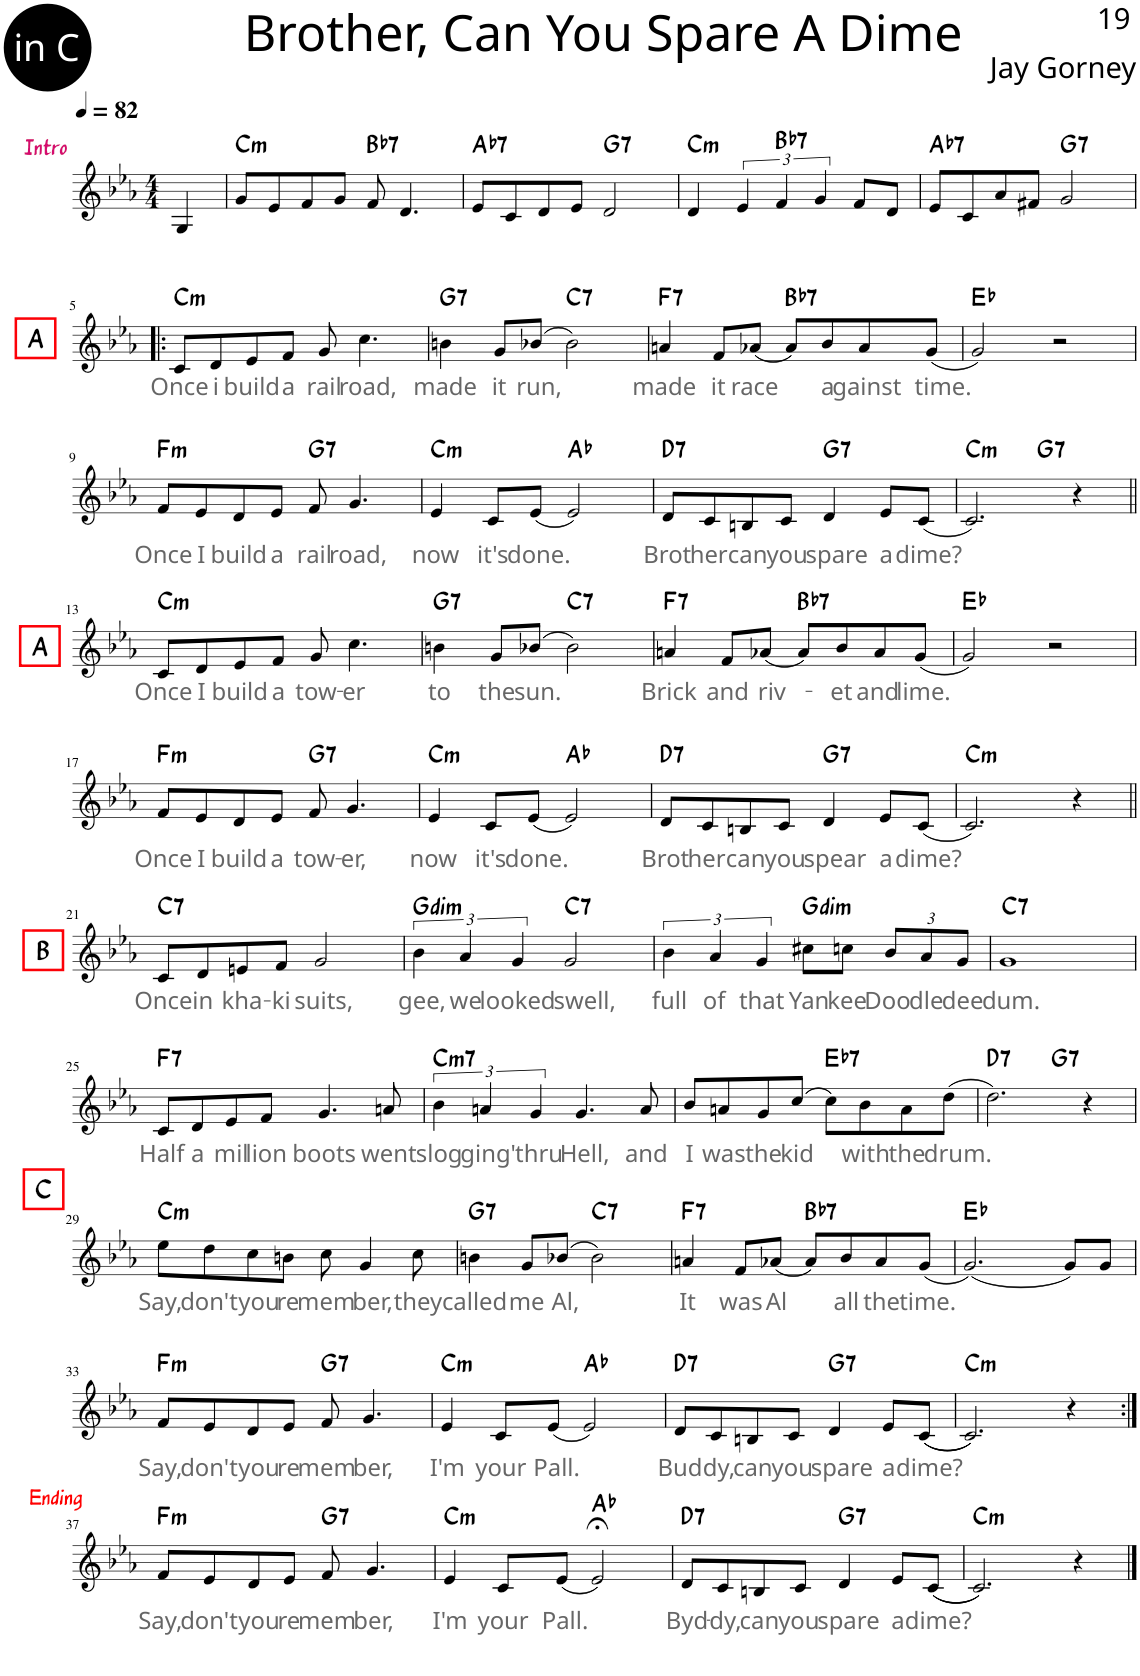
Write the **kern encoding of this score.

**kern	**text	**harte
*part1	*part1	*part1
*staff1	*staff1	*
*I"Voice	*	*
*clefG2	*	*
*k[b-e-a-]	*	*
*M4/4	*	*
*MM82	*	*
=	=	=
!LO:TX:a:color=#D50B6F:t=Intro	!	!
4G/	.	.
=1	=1	=1
!	!	!LO:H:kt=m
8g/L	.	C:min
8e-/	.	.
8f/	.	.
8g/J	.	.
!	!	!LO:H:kt=7
8f/	.	Bb:7
4.d/	.	.
=2	=2	=2
!	!	!LO:H:kt=7
8e-/L	.	Ab:7
8c/	.	.
8d/	.	.
8e-/J	.	.
!	!	!LO:H:kt=7
2d/	.	G:7
=3	=3	=3
!	!	!LO:H:kt=m
4d/	.	C:min
6e-/	.	.
!	!	!LO:H:kt=7
6f/	.	Bb:7
6g/	.	.
8f/L	.	.
8d/J	.	.
=4	=4	=4
!	!	!LO:H:kt=7
8e-/L	.	Ab:7
8c/	.	.
8a-/	.	.
8f#X/J	.	.
!	!	!LO:H:kt=7
2g/	.	G:7
!!LO:LB:g=z
=5!|:	=5!|:	=5!|:
!LO:TX:a:B:t=A	!	!
!	!LO:LY:b:color=#666666	!LO:H:kt=m
8c/L	Once	C:min
!	!LO:LY:b:color=#666666	!
8d/	i	.
!	!LO:LY:b:color=#666666	!
8e-/	build	.
!	!LO:LY:b:color=#666666	!
8f/J	a	.
!	!LO:LY:b:color=#666666	!
8g/	rail-	.
!	!LO:LY:b:color=#666666	!
4.cc\	-road,	.
=6	=6	=6
!	!LO:LY:b:color=#666666	!LO:H:kt=7
4bn\	made	G:7
!	!LO:LY:b:color=#666666	!
8g/L	it	.
!	!LO:LY:b:color=#666666	!
(8b-X/J	run,	.
!	!	!LO:H:kt=7
2b-\)	.	C:7
=7	=7	=7
!	!LO:LY:b:color=#666666	!LO:H:kt=7
4an/	made	F:7
!	!LO:LY:b:color=#666666	!
8f/L	it	.
!	!LO:LY:b:color=#666666	!
(8a-X/J	race	.
!	!	!LO:H:kt=7
8a-/L)	.	Bb:7
!	!LO:LY:b:color=#666666	!
8b-/	a-	.
!	!LO:LY:b:color=#666666	!
8a-/	-gainst	.
!	!LO:LY:b:color=#666666	!
(8g/J	time.	.
=8	=8	=8
2g/)	.	Eb:maj
2r	.	.
!!LO:LB:g=z
=9	=9	=9
!	!LO:LY:b:color=#666666	!LO:H:kt=m
8f/L	Once	F:min
!	!LO:LY:b:color=#666666	!
8e-/	I	.
!	!LO:LY:b:color=#666666	!
8d/	build	.
!	!LO:LY:b:color=#666666	!
8e-/J	a	.
!	!LO:LY:b:color=#666666	!LO:H:kt=7
8f/	rail-	G:7
!	!LO:LY:b:color=#666666	!
4.g/	-road,	.
=10	=10	=10
!	!LO:LY:b:color=#666666	!LO:H:kt=m
4e-/	now	C:min
!	!LO:LY:b:color=#666666	!
8c/L	it's	.
!	!LO:LY:b:color=#666666	!
(8e-/J	done.	.
2e-/)	.	Ab:maj
=11	=11	=11
!	!LO:LY:b:color=#666666	!LO:H:kt=7
8d/L	Brot	D:7
!	!LO:LY:b:color=#666666	!
8c/	her	.
!	!LO:LY:b:color=#666666	!
8Bn/	can	.
!	!LO:LY:b:color=#666666	!
8c/J	you	.
!	!LO:LY:b:color=#666666	!LO:H:kt=7
4d/	spare	G:7
!	!LO:LY:b:color=#666666	!
8e-/L	a	.
!	!LO:LY:b:color=#666666	!
(8c/J	dime?	.
=12	=12	=12
!	!	!LO:H:kt=m
*^	*	*
2.c/)	2ryy	.	C:min
!	!	!	!LO:H:kt=7
.	2ryy	.	G:7
4r	.	.	.
!!LO:LB:g=z	!!
=13||	=13||	=13||	=13||
!LO:TX:a:B:t=A	!	!	!
!	!	!LO:LY:b:color=#666666	!LO:H:kt=m
*v	*v	*	*
8c/L	Once	C:min
!	!LO:LY:b:color=#666666	!
8d/	I	.
!	!LO:LY:b:color=#666666	!
8e-/	build	.
!	!LO:LY:b:color=#666666	!
8f/J	a	.
!	!LO:LY:b:color=#666666	!
8g/	tow-	.
!	!LO:LY:b:color=#666666	!
4.cc\	-er	.
=14	=14	=14
!	!LO:LY:b:color=#666666	!LO:H:kt=7
4bn\	to	G:7
!	!LO:LY:b:color=#666666	!
8g/L	the	.
!	!LO:LY:b:color=#666666	!
(8b-X/J	sun.	.
!	!	!LO:H:kt=7
2b-\)	.	C:7
=15	=15	=15
!	!LO:LY:b:color=#666666	!LO:H:kt=7
4an/	Brick	F:7
!	!LO:LY:b:color=#666666	!
8f/L	and	.
!	!LO:LY:b:color=#666666	!
(8a-X/J	riv-	.
!	!	!LO:H:kt=7
8a-/L)	.	Bb:7
!	!LO:LY:b:color=#666666	!
8b-/	-et	.
!	!LO:LY:b:color=#666666	!
8a-/	and	.
!	!LO:LY:b:color=#666666	!
(8g/J	lime.	.
=16	=16	=16
2g/)	.	Eb:maj
2r	.	.
!!LO:LB:g=z
=17	=17	=17
!	!LO:LY:b:color=#666666	!LO:H:kt=m
8f/L	Once	F:min
!	!LO:LY:b:color=#666666	!
8e-/	I	.
!	!LO:LY:b:color=#666666	!
8d/	build	.
!	!LO:LY:b:color=#666666	!
8e-/J	a	.
!	!LO:LY:b:color=#666666	!LO:H:kt=7
8f/	tow-	G:7
!	!LO:LY:b:color=#666666	!
4.g/	-er,	.
=18	=18	=18
!	!LO:LY:b:color=#666666	!LO:H:kt=m
4e-/	now	C:min
!	!LO:LY:b:color=#666666	!
8c/L	it's	.
!	!LO:LY:b:color=#666666	!
(8e-/J	done.	.
2e-/)	.	Ab:maj
=19	=19	=19
!	!LO:LY:b:color=#666666	!LO:H:kt=7
8d/L	Brot-	D:7
!	!LO:LY:b:color=#666666	!
8c/	-her	.
!	!LO:LY:b:color=#666666	!
8Bn/	can	.
!	!LO:LY:b:color=#666666	!
8c/J	you	.
!	!LO:LY:b:color=#666666	!LO:H:kt=7
4d/	spear	G:7
!	!LO:LY:b:color=#666666	!
8e-/L	a	.
!	!LO:LY:b:color=#666666	!
(8c/J	dime?	.
=20	=20	=20
!	!	!LO:H:kt=m
2.c/)	.	C:min
4r	.	.
!!LO:LB:g=z
=21||	=21||	=21||
!LO:TX:a:B:t=B	!	!
!	!LO:LY:b:color=#666666	!LO:H:kt=7
8c/L	Once	C:7
!	!LO:LY:b:color=#666666	!
8d/	in	.
!	!LO:LY:b:color=#666666	!
8en/	kha-	.
!	!LO:LY:b:color=#666666	!
8f/J	-ki	.
!	!LO:LY:b:color=#666666	!
2g/	suits,	.
=22	=22	=22
!	!LO:LY:b:color=#666666	!LO:H:kt=dim
6b-\	gee,	G:dim
!	!LO:LY:b:color=#666666	!
6a-/	we	.
!	!LO:LY:b:color=#666666	!
6g/	looked	.
!	!LO:LY:b:color=#666666	!LO:H:kt=7
2g/	swell,	C:7
=23	=23	=23
!	!LO:LY:b:color=#666666	!
6b-\	full	.
!	!LO:LY:b:color=#666666	!
6a-/	of	.
!	!LO:LY:b:color=#666666	!
6g/	that	.
!	!LO:LY:b:color=#666666	!LO:H:kt=dim
8cc#X\L	Yan-	G:dim
!	!LO:LY:b:color=#666666	!
8ccn\J	-kee	.
*Xbrackettup	*	*
!	!LO:LY:b:color=#666666	!
12b-/L	Doo-	.
!	!LO:LY:b:color=#666666	!
12a-/	-dle-	.
!	!LO:LY:b:color=#666666	!
12g/J	-dee	.
=24	=24	=24
!	!LO:LY:b:color=#666666	!LO:H:kt=7
1g	dum.	C:7
!!LO:LB:g=z
=25	=25	=25
!	!LO:LY:b:color=#666666	!LO:H:kt=7
8c/L	Half	F:7
!	!LO:LY:b:color=#666666	!
8d/	a	.
!	!LO:LY:b:color=#666666	!
8e-/	mil-	.
!	!LO:LY:b:color=#666666	!
8f/J	-lion	.
!	!LO:LY:b:color=#666666	!
4.g/	boots	.
!	!LO:LY:b:color=#666666	!
8an/	went	.
=26	=26	=26
*brackettup	*	*
!	!LO:LY:b:color=#666666	!LO:H:kt=m7
6b-\	slog-	C:min7
!	!LO:LY:b:color=#666666	!
6an/	-ging'	.
!	!LO:LY:b:color=#666666	!
6g/	thru	.
!	!LO:LY:b:color=#666666	!
4.g/	Hell,	.
!	!LO:LY:b:color=#666666	!
8a/	and	.
=27	=27	=27
!	!LO:LY:b:color=#666666	!
8b-/L	I	.
!	!LO:LY:b:color=#666666	!
8an/	was	.
!	!LO:LY:b:color=#666666	!
8g/	the	.
!	!LO:LY:b:color=#666666	!
(8cc/J	kid	.
!	!	!LO:H:kt=7
8cc\L)	.	Eb:7
!	!LO:LY:b:color=#666666	!
8b-\	with	.
!	!LO:LY:b:color=#666666	!
8a\	the	.
!	!LO:LY:b:color=#666666	!
(8dd\J	drum.	.
=28	=28	=28
!	!	!LO:H:kt=7
*^	*	*
2.dd\)	2ryy	.	D:7
!	!	!	!LO:H:kt=7
.	2ryy	.	G:7
4r	.	.	.
!!LO:LB:g=z	!!
=29	=29	=29	=29
!LO:TX:a:B:t=C	!	!	!
!	!	!LO:LY:b:color=#666666	!LO:H:kt=m
*v	*v	*	*
8ee-\L	Say,	C:min
!	!LO:LY:b:color=#666666	!
8dd\	don't	.
!	!LO:LY:b:color=#666666	!
8cc\	you	.
!	!LO:LY:b:color=#666666	!
8bn\J	re-	.
!	!LO:LY:b:color=#666666	!
8cc\	-mem-	.
!	!LO:LY:b:color=#666666	!
4g/	-ber,	.
!	!LO:LY:b:color=#666666	!
8cc\	they	.
=30	=30	=30
!	!LO:LY:b:color=#666666	!LO:H:kt=7
4bn\	called	G:7
!	!LO:LY:b:color=#666666	!
8g/L	me	.
!	!LO:LY:b:color=#666666	!
(8b-X/J	Al,	.
!	!	!LO:H:kt=7
2b-\)	.	C:7
=31	=31	=31
!	!LO:LY:b:color=#666666	!LO:H:kt=7
4an/	It	F:7
!	!LO:LY:b:color=#666666	!
8f/L	was	.
!	!LO:LY:b:color=#666666	!
(8a-X/J	Al	.
!	!	!LO:H:kt=7
8a-/L)	.	Bb:7
!	!LO:LY:b:color=#666666	!
8b-/	all	.
!	!LO:LY:b:color=#666666	!
8a-/	the	.
!	!LO:LY:b:color=#666666	!
(8g/J	time.	.
=32	=32	=32
(2.g/)	.	Eb:maj
8g/L)	.	.
8g/J	.	.
!!LO:LB:g=z
=33	=33	=33
!	!LO:LY:b:color=#666666	!LO:H:kt=m
8f/L	Say,	F:min
!	!LO:LY:b:color=#666666	!
8e-/	don't	.
!	!LO:LY:b:color=#666666	!
8d/	you	.
!	!LO:LY:b:color=#666666	!
8e-/J	re-	.
!	!LO:LY:b:color=#666666	!LO:H:kt=7
8f/	-mem-	G:7
!	!LO:LY:b:color=#666666	!
4.g/	-ber,	.
=34	=34	=34
!	!LO:LY:b:color=#666666	!LO:H:kt=m
4e-/	I'm	C:min
!	!LO:LY:b:color=#666666	!
8c/L	your	.
!	!LO:LY:b:color=#666666	!
(8e-/J	Pall.	.
2e-/)	.	Ab:maj
=35	=35	=35
!	!LO:LY:b:color=#666666	!LO:H:kt=7
8d/L	Bud-	D:7
!	!LO:LY:b:color=#666666	!
8c/	-dy,	.
!	!LO:LY:b:color=#666666	!
8Bn/	can	.
!	!LO:LY:b:color=#666666	!
8c/J	you	.
!	!LO:LY:b:color=#666666	!LO:H:kt=7
4d/	spare	G:7
!	!LO:LY:b:color=#666666	!
8e-/L	a	.
!	!LO:LY:b:color=#666666	!
((8c/J	dime?	.
=36	=36	=36
!	!	!LO:H:kt=m
2.c/))	.	C:min
4r	.	.
!!LO:LB:g=z
=37:|!	=37:|!	=37:|!
!LO:TX:a:color=#FF0000:t=Ending	!	!
!	!LO:LY:b:color=#666666	!LO:H:kt=m
8f/L	Say,	F:min
!	!LO:LY:b:color=#666666	!
8e-/	don't	.
!	!LO:LY:b:color=#666666	!
8d/	you	.
!	!LO:LY:b:color=#666666	!
8e-/J	re-	.
!	!LO:LY:b:color=#666666	!LO:H:kt=7
8f/	-mem-	G:7
!	!LO:LY:b:color=#666666	!
4.g/	-ber,	.
=38	=38	=38
!	!LO:LY:b:color=#666666	!LO:H:kt=m
4e-/	I'm	C:min
!	!LO:LY:b:color=#666666	!
8c/L	your	.
!	!LO:LY:b:color=#666666	!
(8e-/J	Pall.	.
2e-;</)	.	Ab:maj
=39	=39	=39
!	!LO:LY:b:color=#666666	!LO:H:kt=7
8d/L	Byd-	D:7
!	!LO:LY:b:color=#666666	!
8c/	-dy,	.
!	!LO:LY:b:color=#666666	!
8Bn/	can	.
!	!LO:LY:b:color=#666666	!
8c/J	you	.
!	!LO:LY:b:color=#666666	!LO:H:kt=7
4d/	spare	G:7
!	!LO:LY:b:color=#666666	!
8e-/L	a	.
!	!LO:LY:b:color=#666666	!
((8c/J	dime?	.
=40	=40	=40
!	!	!LO:H:kt=m
2.c/))	.	C:min
4r	.	.
==	==	==
*-	*-	*-
